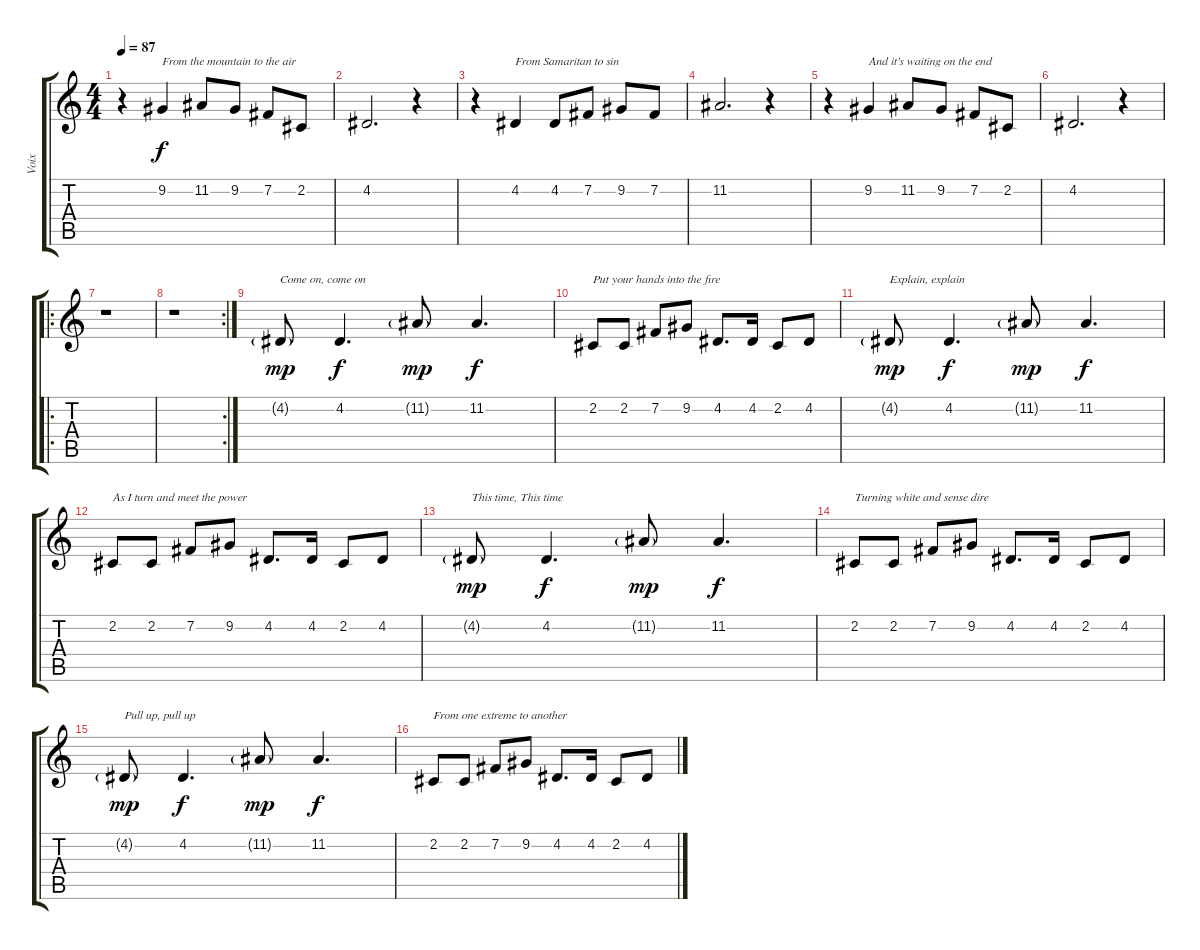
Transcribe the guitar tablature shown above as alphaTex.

\track ("Voix" "Voix") {instrument voiceoohs}
\staff {score tabs}
\tuning (E4 B3 G3 D3 A2 E2) {hide}
\ts (4 4)
\tempo 87
\clef g2
\ks c
r.4{dy f} 9.2.4{txt "From the mountain to the air"} 11.2.8 9.2.8 7.2.8 2.2.8 |
4.2.2{d} r.4 |
r.4 4.2.4{txt "From Samaritan to sin"} 4.2.8 7.2.8 9.2.8 7.2.8 |
11.2.2{d} r.4 |
r.4 9.2.4{txt "And it’s waiting on the end "} 11.2.8 9.2.8 7.2.8 2.2.8 |
4.2.2{d} r.4 |
\ro
r.1 |
\rc 2
r.1 |
4.2{g}.8{txt "Come on, come on" dy mp} 4.2.4{d dy f} 11.2{g}.8{dy mp} 11.2.4{d dy f} |
2.2.8{txt "Put your hands into the fire"} 2.2.8 7.2.8 9.2.8 4.2.8{d} 4.2.16 2.2.8 4.2.8 |
4.2{g}.8{txt "Explain, explain" dy mp} 4.2.4{d dy f} 11.2{g}.8{dy mp} 11.2.4{d dy f} |
2.2.8{txt "As I turn and meet the power"} 2.2.8 7.2.8 9.2.8 4.2.8{d} 4.2.16 2.2.8 4.2.8 |
4.2{g}.8{txt "This time, This time" dy mp} 4.2.4{d dy f} 11.2{g}.8{dy mp} 11.2.4{d dy f} |
2.2.8{txt "Turning white and sense dire"} 2.2.8 7.2.8 9.2.8 4.2.8{d} 4.2.16 2.2.8 4.2.8 |
4.2{g}.8{txt "Pull up, pull up" dy mp} 4.2.4{d dy f} 11.2{g}.8{dy mp} 11.2.4{d dy f} |
2.2.8{txt "From one extreme to another"} 2.2.8 7.2.8 9.2.8 4.2.8{d} 4.2.16 2.2.8 4.2.8
